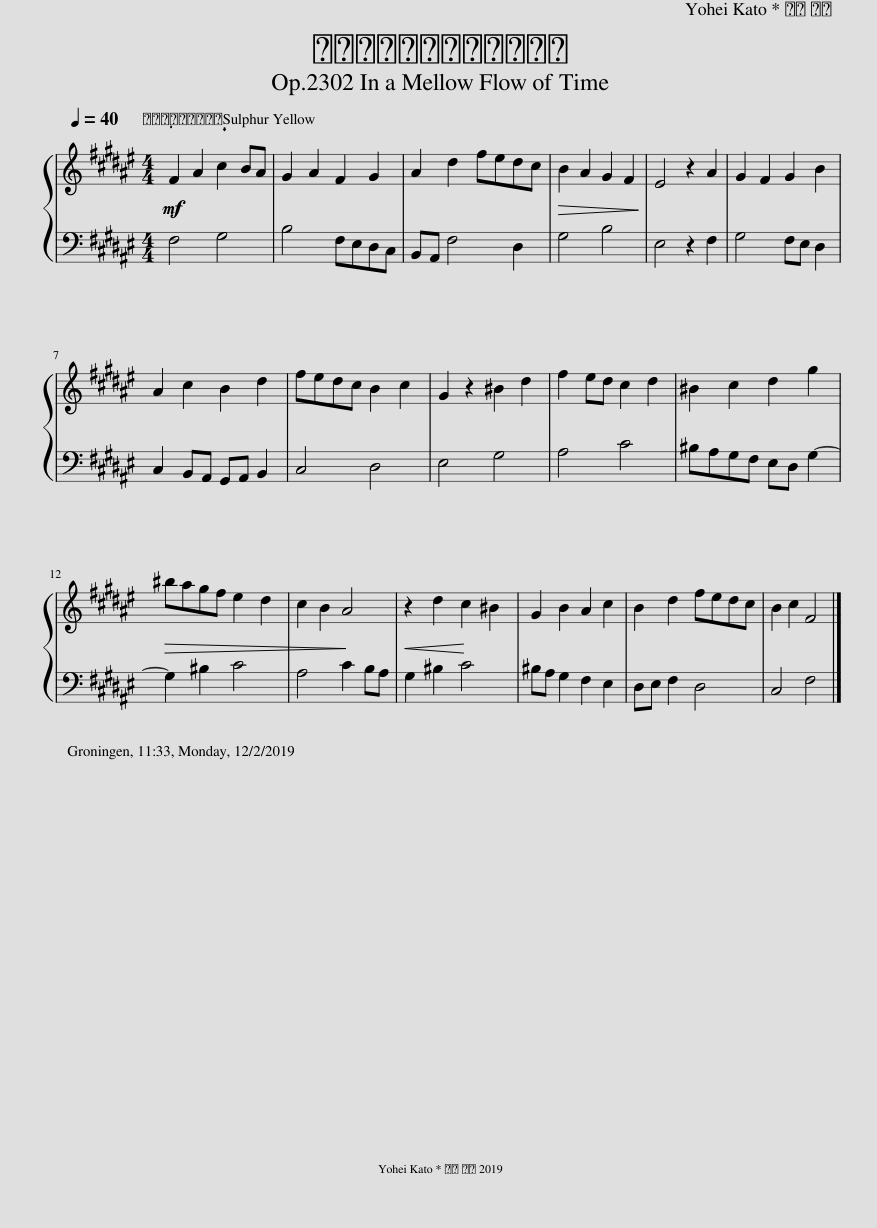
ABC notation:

X:1
%%score { 1 | 2 }
L:1/8
Q:1/4=40
M:4/4
I:linebreak $
K:F#
V:1 treble
V:2 bass
V:1
!mf! F2 A2 c2 BA | G2 A2 F2 G2 | A2 d2 fedc |!>(! B2 A2 G2 F2!>)! | E4 z2 A2 | %5
 G2 F2 G2 B2 |$ A2 c2 B2 d2 | fedc B2 c2 | G2 z2 ^B2 d2 | f2 ed c2 d2 | %10
 ^B2 c2 d2 g2 |$!>(! ^bagf e2 d2!>)! | c2 B2 A4 |!<(! z2 d2 c2 ^B2!<)! | G2 B2 A2 c2 | %15
 B2 d2 fedc | B2 c2 F4 |] %17
V:2
 F,4 G,4 | B,4 F,E,D,C, | B,,A,, F,4 D,2 | G,4 B,4 | E,4 z2 F,2 | %5
 G,4 F,E, D,2 |$ C,2 B,,A,, G,,A,, B,,2 | C,4 D,4 | E,4 G,4 | A,4 C4 | %10
 ^B,A,G,F, E,D, G,2- |$ G,2 ^B,2 C4 | A,4 C2 B,A, | G,2 ^B,2 C4 | ^B,A, G,2 F,2 E,2 | %15
 D,E, F,2 D,4 | C,4 F,4 |] %17
